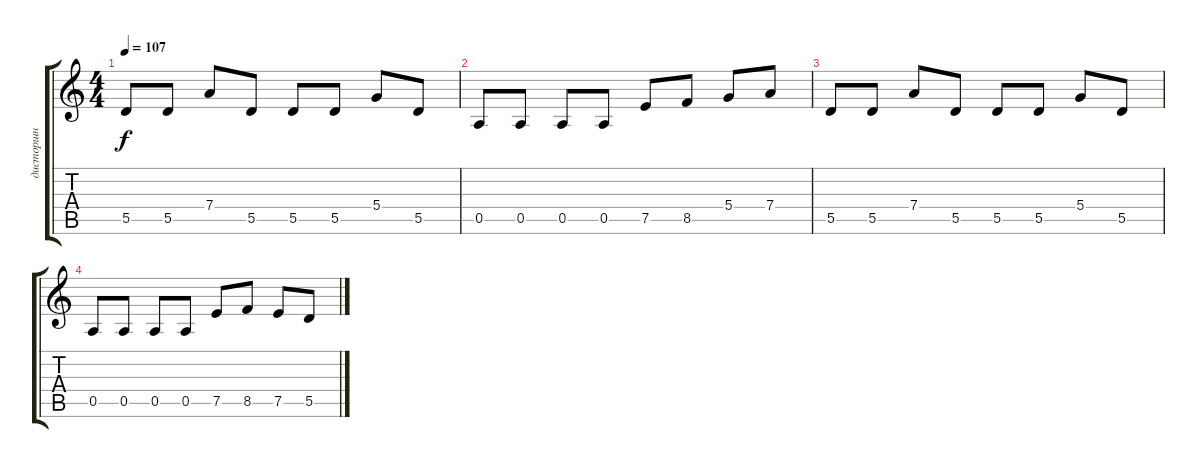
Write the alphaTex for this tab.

\track ("дисторшн  2" "дисторшн  ") {instrument distortionguitar}
\staff {score tabs}
\tuning (E4 B3 G3 D3 A2 E2) {hide}
\ts (4 4)
\tempo 107
\clef g2
\ks c
5.5.8{dy f} 5.5.8 7.4.8 5.5.8 5.5.8 5.5.8 5.4.8 5.5.8 |
0.5.8 0.5.8 0.5.8 0.5.8 7.5.8 8.5.8 5.4.8 7.4.8 |
5.5.8 5.5.8 7.4.8 5.5.8 5.5.8 5.5.8 5.4.8 5.5.8 |
0.5.8 0.5.8 0.5.8 0.5.8 7.5.8 8.5.8 7.5.8 5.5.8
